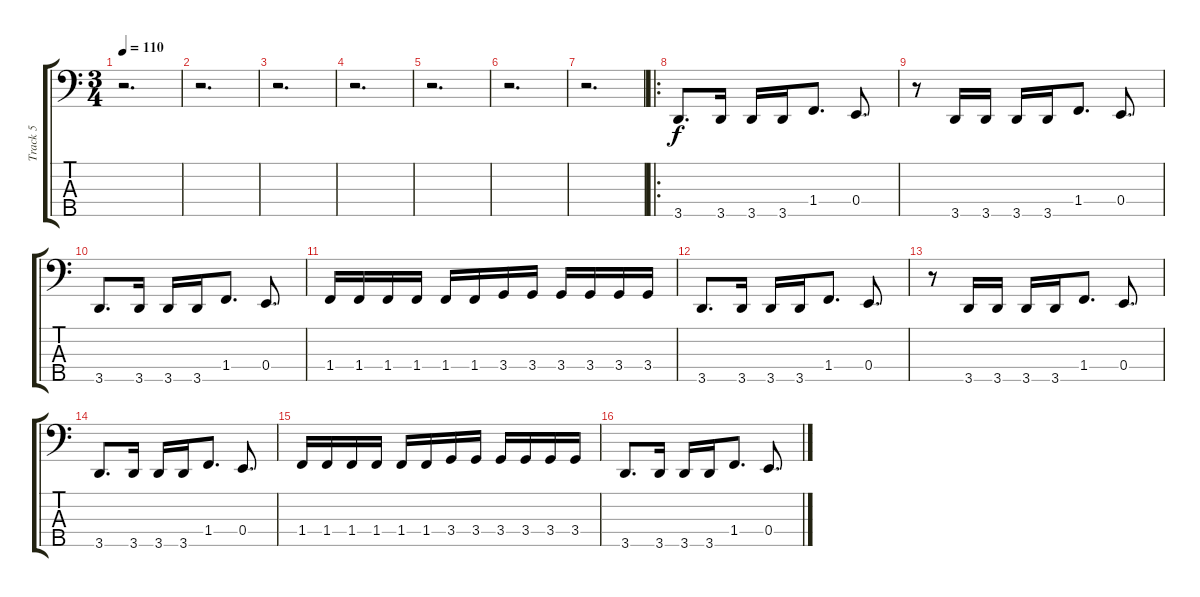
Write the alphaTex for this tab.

\track ("Track 5" "Track 5") {instrument electricbasspick}
\staff {score tabs}
\tuning (G2 D2 A1 E1 B0) {hide}
\ts (3 4)
\tempo 110
\clef f4
\ks c
r.2{d dy f} |
r.2{d} |
r.2{d} |
r.2{d} |
r.2{d} |
r.2{d} |
r.2{d} |
\ro
3.5.8{d} 3.5.16 3.5.16 3.5.16 1.4.8{d} 0.4.8{d} |
r.8 3.5.16 3.5.16 3.5.16 3.5.16 1.4.8{d} 0.4.8{d} |
3.5.8{d} 3.5.16 3.5.16 3.5.16 1.4.8{d} 0.4.8{d} |
1.4.16 1.4.16 1.4.16 1.4.16 1.4.16 1.4.16 3.4.16 3.4.16 3.4.16 3.4.16 3.4.16 3.4.16 |
3.5.8{d} 3.5.16 3.5.16 3.5.16 1.4.8{d} 0.4.8{d} |
r.8 3.5.16 3.5.16 3.5.16 3.5.16 1.4.8{d} 0.4.8{d} |
3.5.8{d} 3.5.16 3.5.16 3.5.16 1.4.8{d} 0.4.8{d} |
1.4.16 1.4.16 1.4.16 1.4.16 1.4.16 1.4.16 3.4.16 3.4.16 3.4.16 3.4.16 3.4.16 3.4.16 |
3.5.8{d} 3.5.16 3.5.16 3.5.16 1.4.8{d} 0.4.8{d}
